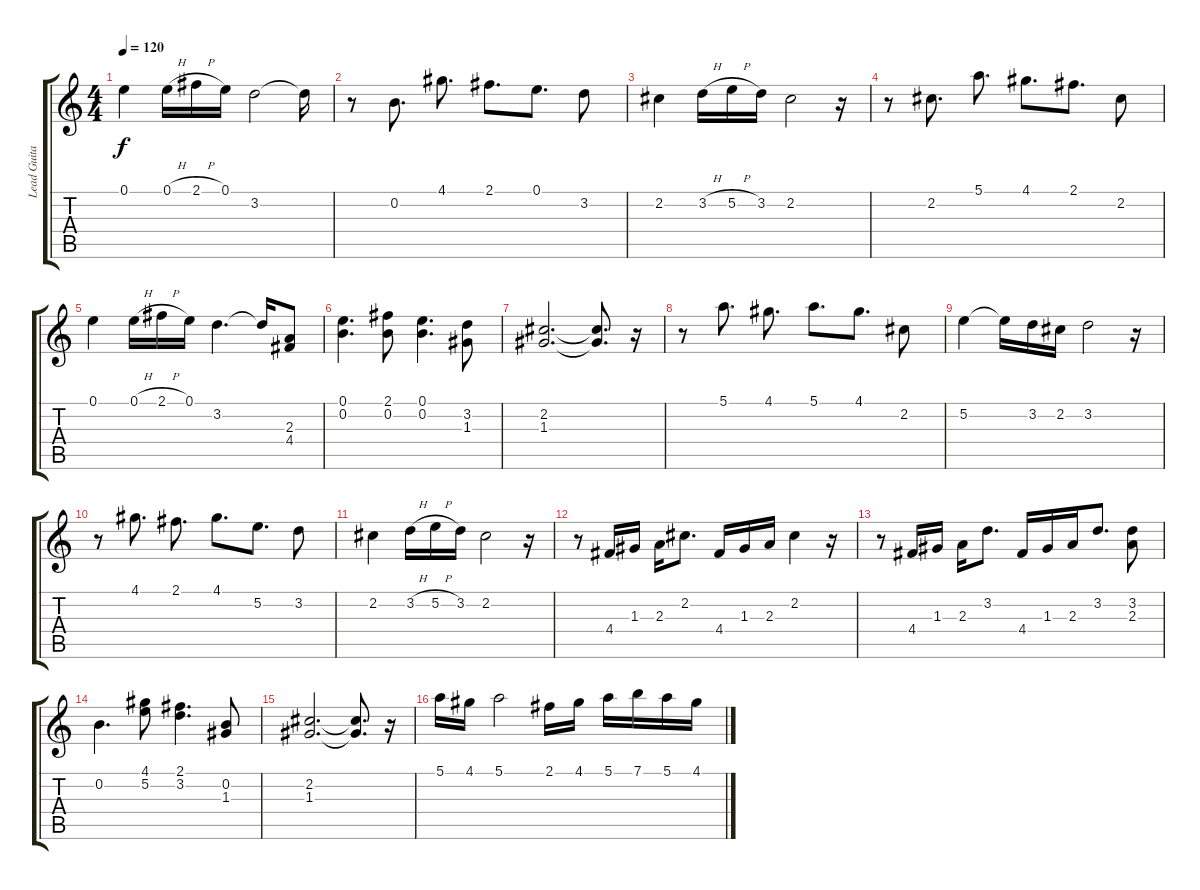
\track ("Lead Guitar" "Lead Guita") {instrument overdrivenguitar}
\staff {score tabs}
\tuning (E4 B3 G3 D3 A2 E2) {hide}
\ts (4 4)
\tempo 120
\clef g2
\ks c
0.1.4{dy f} 0.1{h}.16 2.1{h}.16 0.1.16 3.2.2 3.2{t}.16 |
r.8 0.2.8{d} 4.1.8{d} 2.1.8{d} 0.1.8{d} 3.2.8 |
2.2.4 3.2{h}.16 5.2{h}.16 3.2.16 2.2.2 r.16 |
r.8 2.2.8{d} 5.1.8{d} 4.1.8{d} 2.1.8{d} 2.2.8 |
0.1.4 0.1{h}.16 2.1{h}.16 0.1.16 3.2.4{d} 3.2{t}.16 (2.3 4.4).8 |
(0.1 0.2).4{d} (2.1 0.2).8 (0.1 0.2).4{d} (3.2 1.3).8 |
(2.2 1.3).2{d} (2.2{t} 1.3{t}).8{d} r.16 |
r.8 5.1.8{d} 4.1.8{d} 5.1.8{d} 4.1.8{d} 2.2.8 |
5.2.4 5.2{t}.16 3.2.16 2.2.16 3.2.2 r.16 |
r.8 4.1.8{d} 2.1.8{d} 4.1.8{d} 5.2.8{d} 3.2.8 |
2.2.4 3.2{h}.16 5.2{h}.16 3.2.16 2.2.2 r.16 |
r.8 4.4.16 1.3.16 2.3.16 2.2.8{d} 4.4.16 1.3.16 2.3.16 2.2.4 r.16 |
r.8 4.4.16 1.3.16 2.3.16 3.2.8{d} 4.4.16 1.3.16 2.3.16 3.2.8{d} (3.2 2.3).8 |
0.2.4{d} (4.1 5.2).8 (2.1 3.2).4{d} (0.2 1.3).8 |
(2.2 1.3).2{d} (2.2{t} 1.3{t}).8{d} r.16 |
5.1.16 4.1.16 5.1.2 2.1.16 4.1.16 5.1.16 7.1.16 5.1.16 4.1.16
